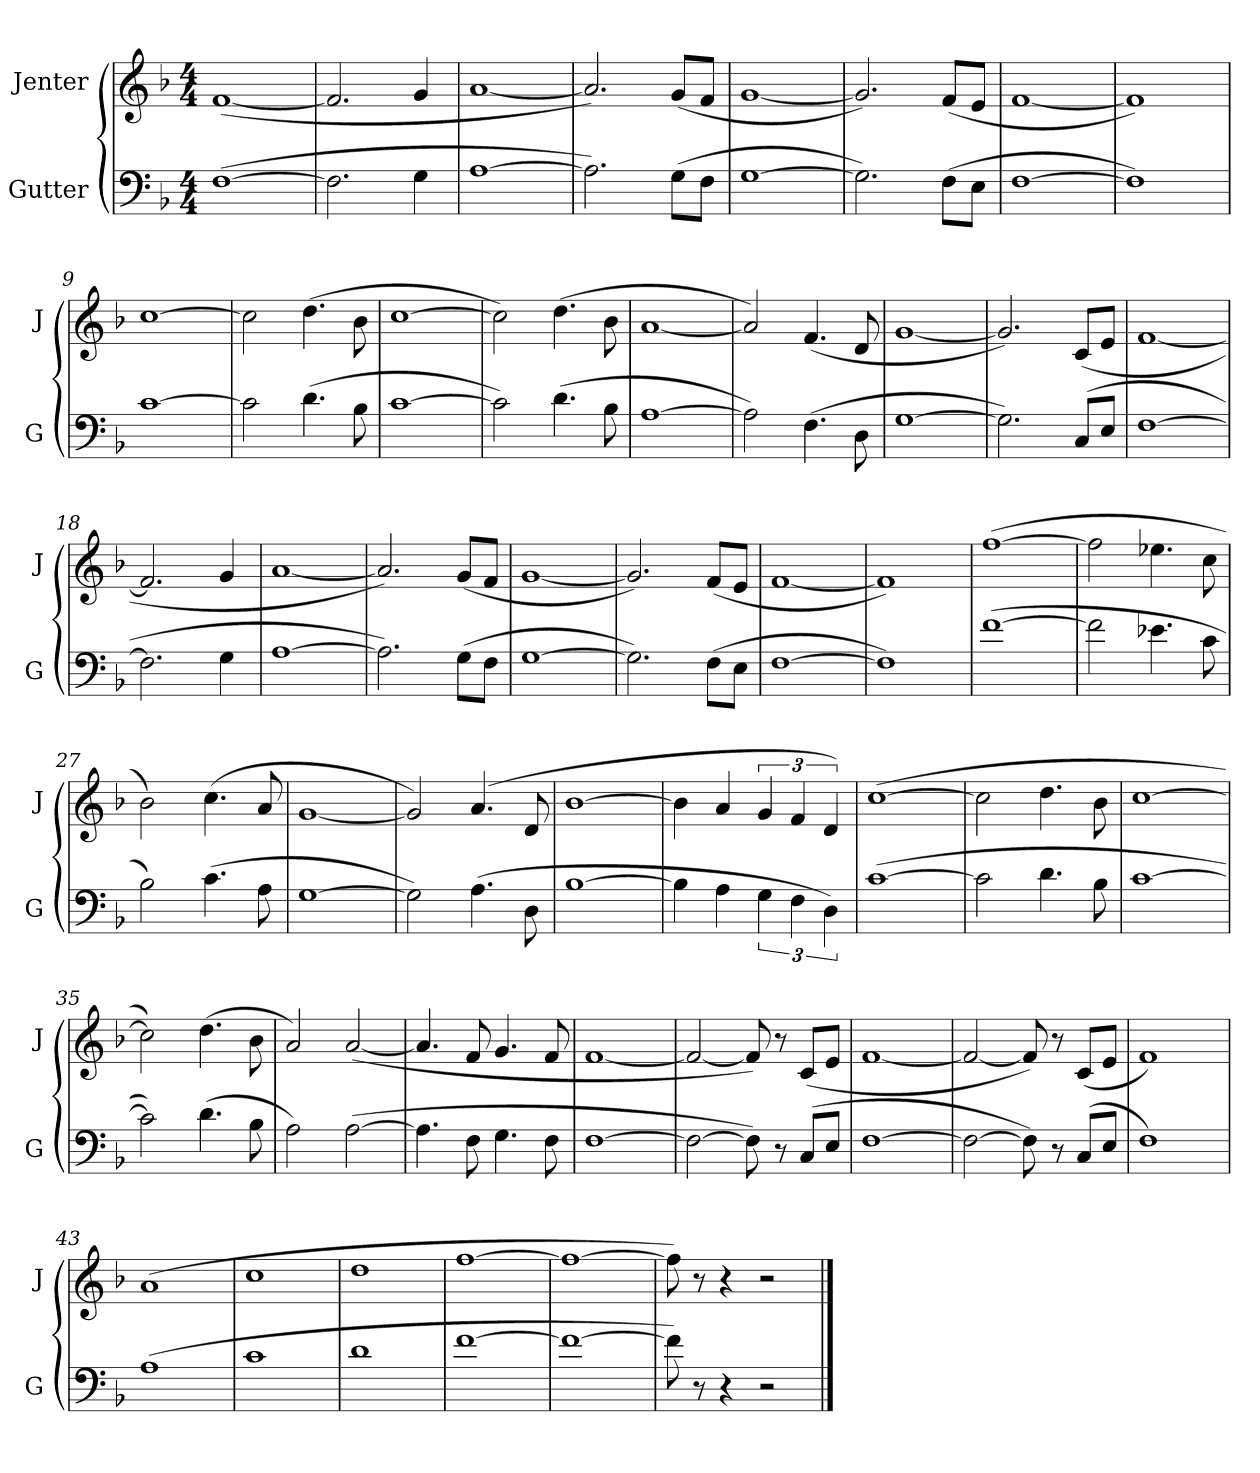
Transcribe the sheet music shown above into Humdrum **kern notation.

**kern	**kern
*part2	*part1
*staff2	*staff1
*I"Gutter	*I"Jenter
*I'G	*I'J
*clefF4	*clefG2
*k[b-]	*k[b-]
*F:	*F:
*M4/4	*M4/4
=1	=1
([1F	([1f
=2	=2
2.F\]	2.f/]
4G\	4g/
=3	=3
[1A	[1a
=4	=4
2.A\])	2.a/])
(8G\L	(8g/L
8F\J	8f/J
=5	=5
[1G	[1g
=6	=6
2.G\])	2.g/])
(8F\L	(8f/L
8E\J	8e/J
=7	=7
[1F	[1f
=8	=8
1F])	1f])
!!LO:LB:g=z
=9	=9
[1c	[1cc
=10	=10
2c\]	2cc\]
(4.d\	(4.dd\
8B-\	8b-\
=11	=11
[1c	[1cc
=12	=12
2c\])	2cc\])
(4.d\	(4.dd\
8B-\	8b-\
=13	=13
[1A	[1a
=14	=14
2A\])	2a/])
(4.F\	(4.f/
8D\	8d/
=15	=15
[1G	[1g
=16	=16
2.G\])	2.g/])
(8C/L	(8c/L
8E/J	8e/J
=17	=17
[1F	[1f
!!LO:LB:g=z
=18	=18
2.F\]	2.f/]
4G\	4g/
=19	=19
[1A	[1a
=20	=20
2.A\])	2.a/])
(8G\L	(8g/L
8F\J	8f/J
=21	=21
[1G	[1g
=22	=22
2.G\])	2.g/])
(8F\L	(8f/L
8E\J	8e/J
=23	=23
[1F	[1f
=24	=24
1F])	1f])
!!LO:LB:g=z
=25	=25
([1f	([1ff
=26	=26
2f\]	2ff\]
4.e-X\	4.ee-X\
8c\	8cc\
=27	=27
2B-\)	2b-\)
(4.c\	(4.cc\
8A\	8a/
=28	=28
[1G	[1g
=29	=29
2G\])	2g/])
(4.A\	(4.a/
8D\	8d/
=30	=30
[1B-	[1b-
=31	=31
4B-\]	4b-\]
4A\	4a/
6G\	6g/
6F\	6f/
6D\)	6d/)
=32	=32
([1c	([1cc
=33	=33
2c\]	2cc\]
4.d\	4.dd\
8B-\	8b-\
=34	=34
[1c	[1cc
=35	=35
2c\])	2cc\])
(4.d\	(4.dd\
8B-\	8b-\
=36	=36
2A\)	2a/)
([2A\	([2a/
=37	=37
4.A\]	4.a/]
8F\	8f/
4.G\	4.g/
8F\	8f/
!!LO:LB:g=z
=38	=38
[1F	[1f
=39	=39
2F\_	2f/_
8F\])	8f/])
8r	8r
(8C/L	(8c/L
8E/J	8e/J
=40	=40
[1F	[1f
=41	=41
2F\_	2f/_
8F\])	8f/])
8r	8r
(8C/L	(8c/L
8E/J	8e/J
=42	=42
1F)	1f)
=43	=43
(1A	(1a
=44	=44
1c	1cc
=45	=45
1d	1dd
=46	=46
[1f	[1ff
=47	=47
1f_	1ff_
=48	=48
8f\])	8ff\])
8r	8r
4r	4r
2r	2r
==	==
*-	*-
